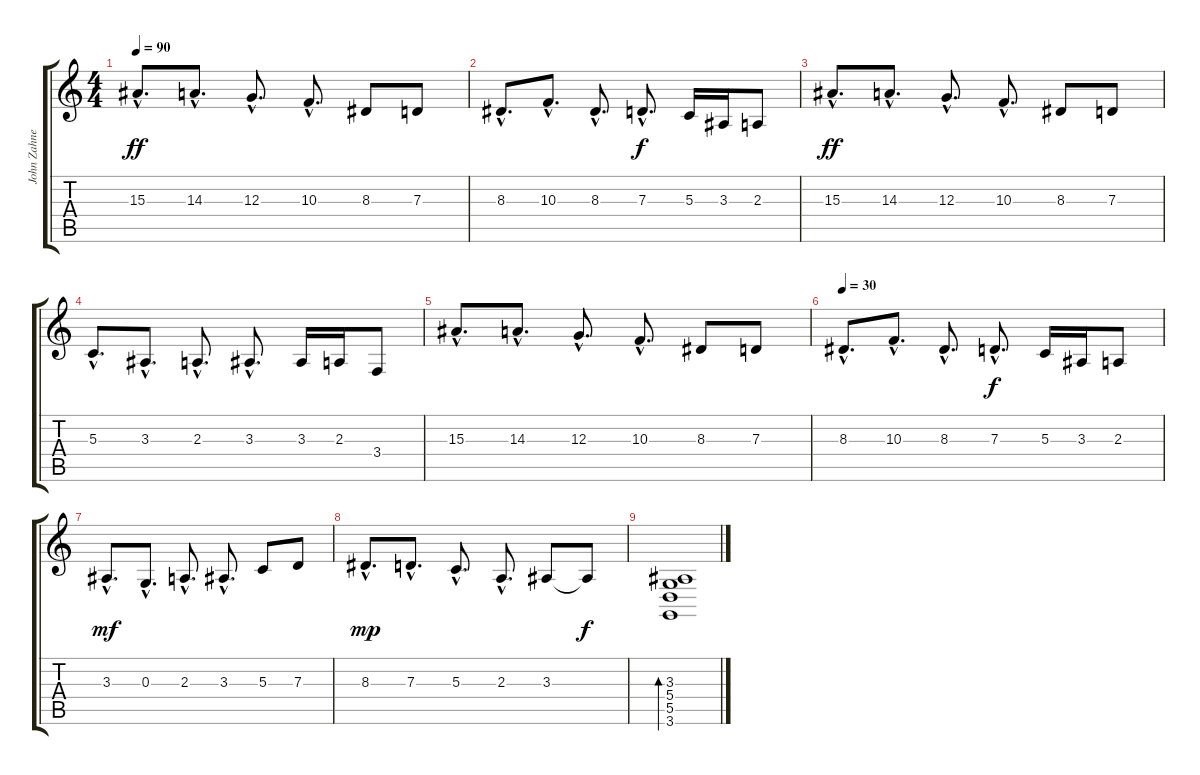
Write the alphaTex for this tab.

\track ("John Zahner" "John Zahne") {instrument acousticgrandpiano}
\staff {score tabs}
\tuning (E4 B3 G3 D3 A2 E2) {hide}
\ts (4 4)
\tempo 90
\clef g2
\ks c
15.3{hac}.8{d dy ff} 14.3{hac}.8{d} 12.3{hac}.8{d} 10.3{hac}.8{d} 8.3.8 7.3.8 |
8.3{hac}.8{d} 10.3{hac}.8{d} 8.3{hac}.8{d} 7.3{hac}.8{d dy f} 5.3.16 3.3.16 2.3.8 |
15.3{hac}.8{d dy ff} 14.3{hac}.8{d} 12.3{hac}.8{d} 10.3{hac}.8{d} 8.3.8 7.3.8 |
5.3{hac}.8{d} 3.3{hac}.8{d} 2.3{hac}.8{d} 3.3{hac}.8{d} 3.3.16 2.3.16 3.4.8 |
15.3{hac}.8{d} 14.3{hac}.8{d} 12.3{hac}.8{d} 10.3{hac}.8{d} 8.3.8 7.3.8 |
\tempo 30
8.3{hac}.8{d} 10.3{hac}.8{d} 8.3{hac}.8{d} 7.3{hac}.8{d dy f} 5.3.16 3.3.16 2.3.8 |
3.3{hac}.8{d dy mf} 0.3{hac}.8{d} 2.3{hac}.8{d} 3.3{hac}.8{d} 5.3.8 7.3.8 |
8.3{hac}.8{d dy mp} 7.3{hac}.8{d} 5.3{hac}.8{d} 2.3{hac}.8{d} 3.3.8 3.3{t}.8{dy f} |
(3.3 5.4 5.5 3.6).1{bd 120}
